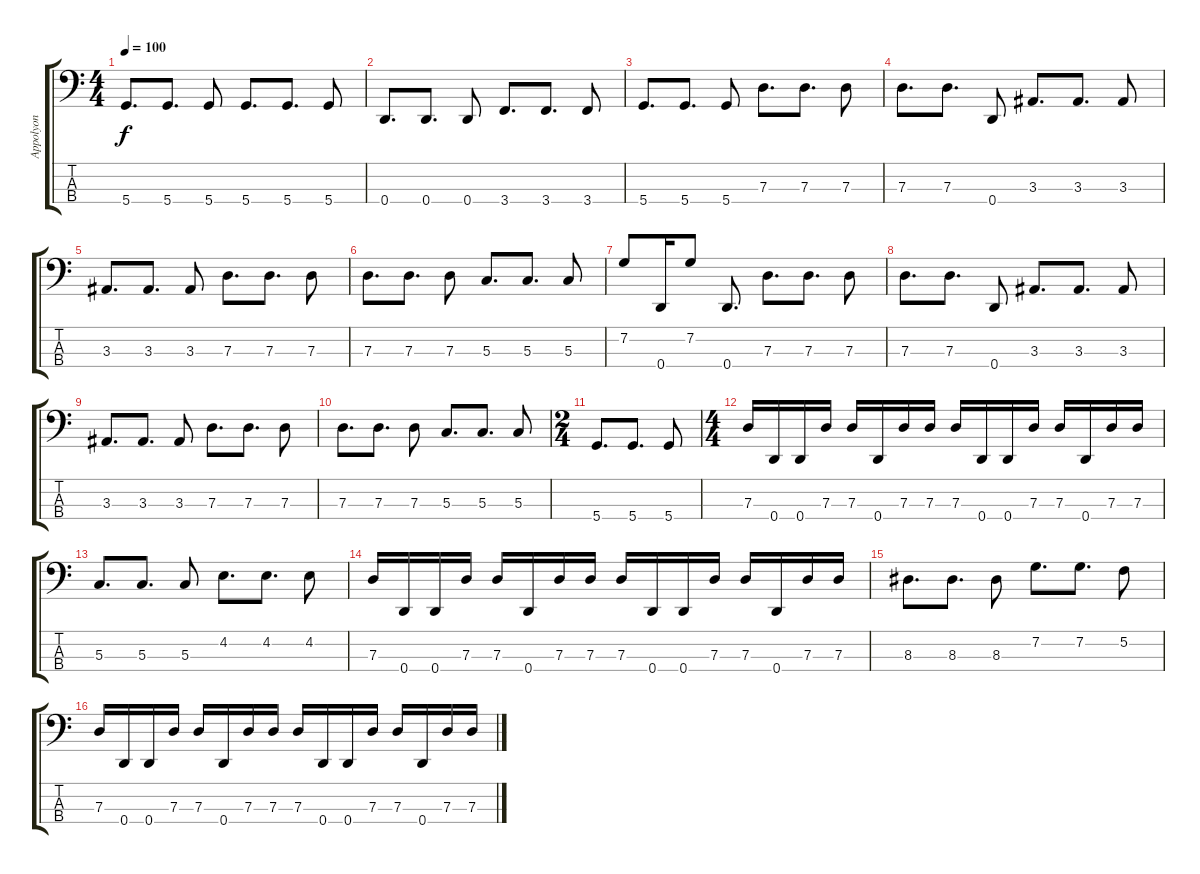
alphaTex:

\track ("Appolyon" "Appolyon") {instrument electricbassfinger}
\staff {score tabs}
\tuning (F2 C2 G1 D1) {hide}
\ts (4 4)
\tempo 100
\clef f4
\ks c
5.4.8{d dy f} 5.4.8{d} 5.4.8 5.4.8{d} 5.4.8{d} 5.4.8 |
0.4.8{d} 0.4.8{d} 0.4.8 3.4.8{d} 3.4.8{d} 3.4.8 |
5.4.8{d} 5.4.8{d} 5.4.8 7.3.8{d} 7.3.8{d} 7.3.8 |
7.3.8{d} 7.3.8{d} 0.4.8 3.3.8{d} 3.3.8{d} 3.3.8 |
3.3.8{d} 3.3.8{d} 3.3.8 7.3.8{d} 7.3.8{d} 7.3.8 |
7.3.8{d} 7.3.8{d} 7.3.8 5.3.8{d} 5.3.8{d} 5.3.8 |
7.2.8 0.4.16 7.2.8 0.4.8{d} 7.3.8{d} 7.3.8{d} 7.3.8 |
7.3.8{d} 7.3.8{d} 0.4.8 3.3.8{d} 3.3.8{d} 3.3.8 |
3.3.8{d} 3.3.8{d} 3.3.8 7.3.8{d} 7.3.8{d} 7.3.8 |
7.3.8{d} 7.3.8{d} 7.3.8 5.3.8{d} 5.3.8{d} 5.3.8 |
\ts (2 4)
5.4.8{d} 5.4.8{d} 5.4.8 |
\ts (4 4)
7.3.16 0.4.16 0.4.16 7.3.16 7.3.16 0.4.16 7.3.16 7.3.16 7.3.16 0.4.16 0.4.16 7.3.16 7.3.16 0.4.16 7.3.16 7.3.16 |
5.3.8{d} 5.3.8{d} 5.3.8 4.2.8{d} 4.2.8{d} 4.2.8 |
7.3.16 0.4.16 0.4.16 7.3.16 7.3.16 0.4.16 7.3.16 7.3.16 7.3.16 0.4.16 0.4.16 7.3.16 7.3.16 0.4.16 7.3.16 7.3.16 |
8.3.8{d} 8.3.8{d} 8.3.8 7.2.8{d} 7.2.8{d} 5.2.8 |
7.3.16 0.4.16 0.4.16 7.3.16 7.3.16 0.4.16 7.3.16 7.3.16 7.3.16 0.4.16 0.4.16 7.3.16 7.3.16 0.4.16 7.3.16 7.3.16
